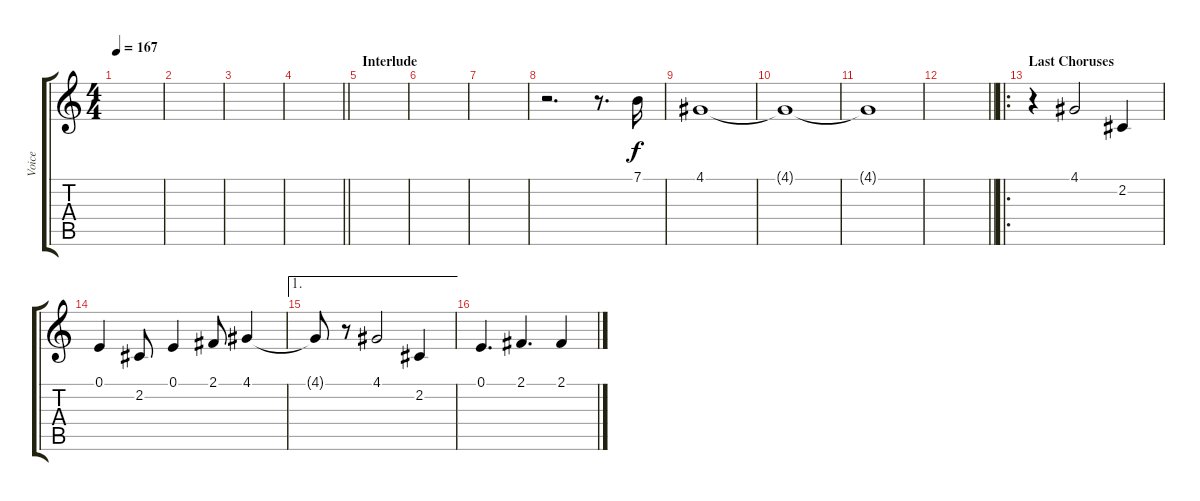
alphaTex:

\track ("Voice" "Voice") {instrument oboe}
\staff {score tabs}
\tuning (E4 B3 G3 D3 A2 E2) {hide}
\ts (4 4)
\tempo 167
\clef g2
\ks c
|
|
|
\barLineRight lightlight
|
\section ("" "Interlude")
|
|
|
r.2{d} r.8{d} 7.1.16{dy f volume 16} |
4.1.1 |
4.1{t}.1 |
4.1{t}.1 |
\barLineRight lightlight
|
\ro
\section ("" "Last Choruses")
r.4{volume 16} 4.1.2 2.2.4 |
0.1.4 2.2.8 0.1.4 2.1.8 4.1.4 |
\ae 1
4.1{t}.8 r.8 4.1.2 2.2.4 |
0.1.4{d} 2.1.4{d} 2.1.4
